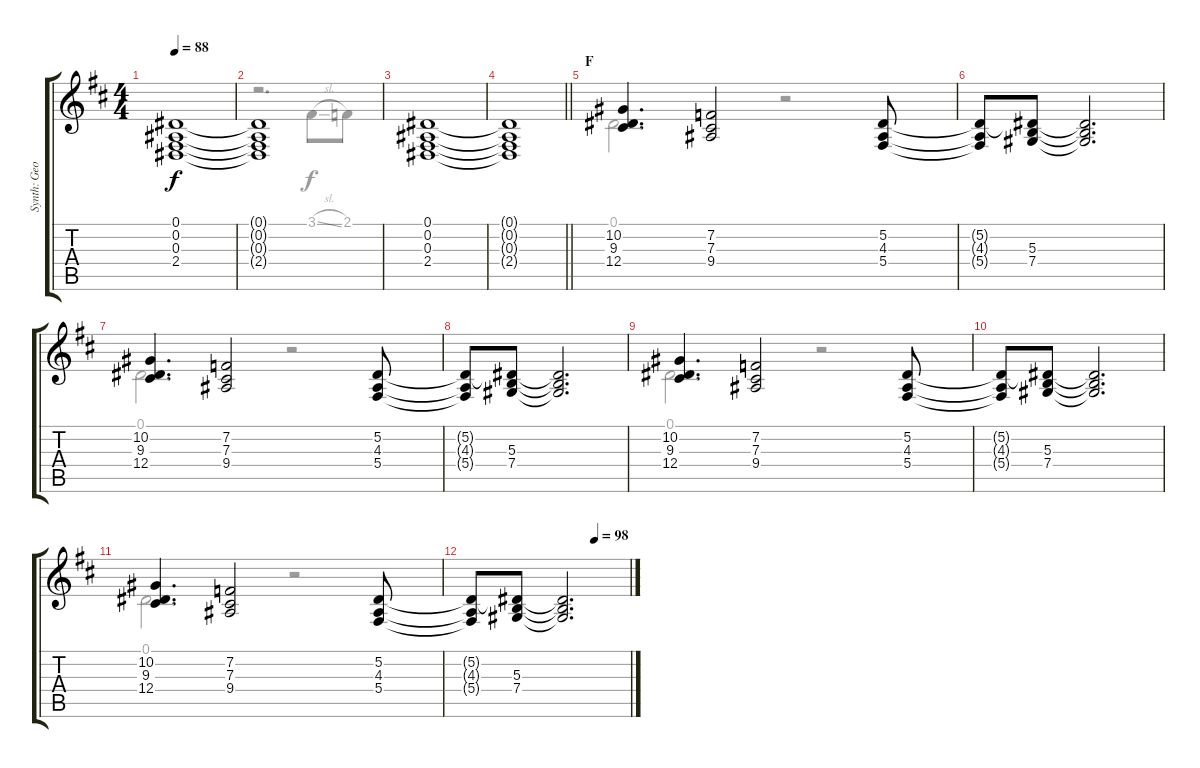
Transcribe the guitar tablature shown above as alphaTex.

\track ("Synth: Geoff" "Synth: Geo") {instrument synthstrings1}
\staff {score tabs}
\tuning (Eb4 Bb3 Gb3 Db3 Ab2 Eb2) {hide}
\voice
\ts (4 4)
\tempo 88
\clef g2
\ks d
(0.1 0.2 0.3 2.4).1{dy f} |
(0.1{t} 0.2{t} 0.3{t} 2.4{t}).1 |
(0.1 0.2 0.3 2.4).1 |
\barLineRight lightlight
(0.1{t} 0.2{t} 0.3{t} 2.4{t}).1 |
\section ("" "F")
(10.2 9.3 12.4).4{d} (7.2 7.3 9.4).2 (5.2 4.3 5.4).8 |
(5.2{t} 4.3{t} 5.4{t}).8 (5.2{t} 5.3 7.4).8 (5.2{t} 5.3{t} 7.4{t}).2{d} |
(10.2 9.3 12.4).4{d} (7.2 7.3 9.4).2 (5.2 4.3 5.4).8 |
(5.2{t} 4.3{t} 5.4{t}).8 (5.2{t} 5.3 7.4).8 (5.2{t} 5.3{t} 7.4{t}).2{d} |
(10.2 9.3 12.4).4{d} (7.2 7.3 9.4).2 (5.2 4.3 5.4).8 |
(5.2{t} 4.3{t} 5.4{t}).8 (5.2{t} 5.3 7.4).8 (5.2{t} 5.3{t} 7.4{t}).2{d} |
(10.2 9.3 12.4).4{d} (7.2 7.3 9.4).2 (5.2 4.3 5.4).8 |
\tempo (98 0.78125)
(5.2{t} 4.3{t} 5.4{t}).8 (5.2{t} 5.3 7.4).8 (5.2{t} 5.3{t} 7.4{t}).2{d}
\voice
\clef g2
\ottava regular
\simile none
\ks d
|
r.2{d beam merge} 3.1{sl}.8 2.1.8 |
|
\barLineRight lightlight
|
0.1.2 r.2 |
|
0.1.2 r.2 |
|
0.1.2 r.2 |
|
0.1.2 r.2 |
